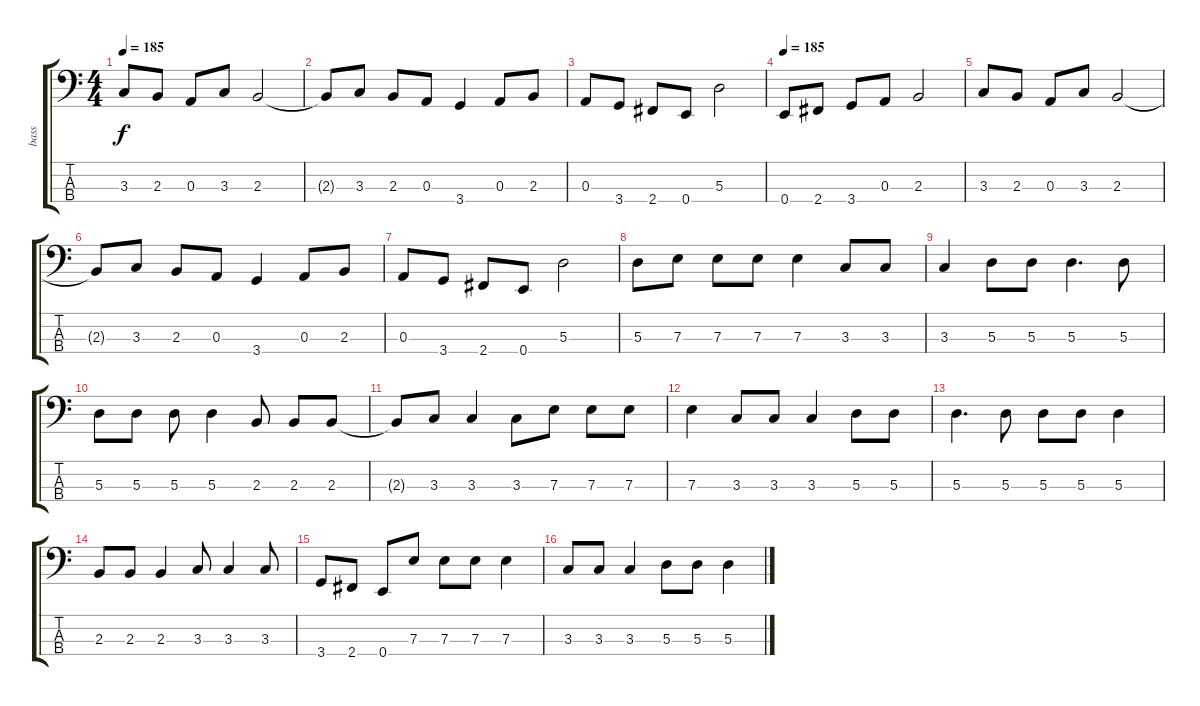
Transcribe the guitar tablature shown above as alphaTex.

\track ("bass" "bass") {solo instrument electricbassfinger}
\staff {score tabs}
\tuning (G2 D2 A1 E1) {hide}
\ts (4 4)
\tempo 185
\clef f4
\ks c
3.3.8{dy f} 2.3.8 0.3.8 3.3.8 2.3.2 |
2.3{t}.8 3.3.8 2.3.8 0.3.8 3.4.4 0.3.8 2.3.8 |
0.3.8 3.4.8 2.4.8 0.4.8 5.3.2 |
\tempo 185
0.4.8 2.4.8 3.4.8 0.3.8 2.3.2 |
3.3.8 2.3.8 0.3.8 3.3.8 2.3.2 |
2.3{t}.8 3.3.8 2.3.8 0.3.8 3.4.4 0.3.8 2.3.8 |
0.3.8 3.4.8 2.4.8 0.4.8 5.3.2 |
5.3.8 7.3.8 7.3.8 7.3.8 7.3.4 3.3.8 3.3.8 |
3.3.4 5.3.8 5.3.8 5.3.4{d} 5.3.8 |
5.3.8 5.3.8 5.3.8 5.3.4 2.3.8 2.3.8 2.3.8 |
2.3{t}.8 3.3.8 3.3.4 3.3.8 7.3.8 7.3.8 7.3.8 |
7.3.4 3.3.8 3.3.8 3.3.4 5.3.8 5.3.8 |
5.3.4{d} 5.3.8 5.3.8 5.3.8 5.3.4 |
2.3.8 2.3.8 2.3.4 3.3.8 3.3.4 3.3.8 |
3.4.8 2.4.8 0.4.8 7.3.8 7.3.8 7.3.8 7.3.4 |
3.3.8 3.3.8 3.3.4 5.3.8 5.3.8 5.3.4
